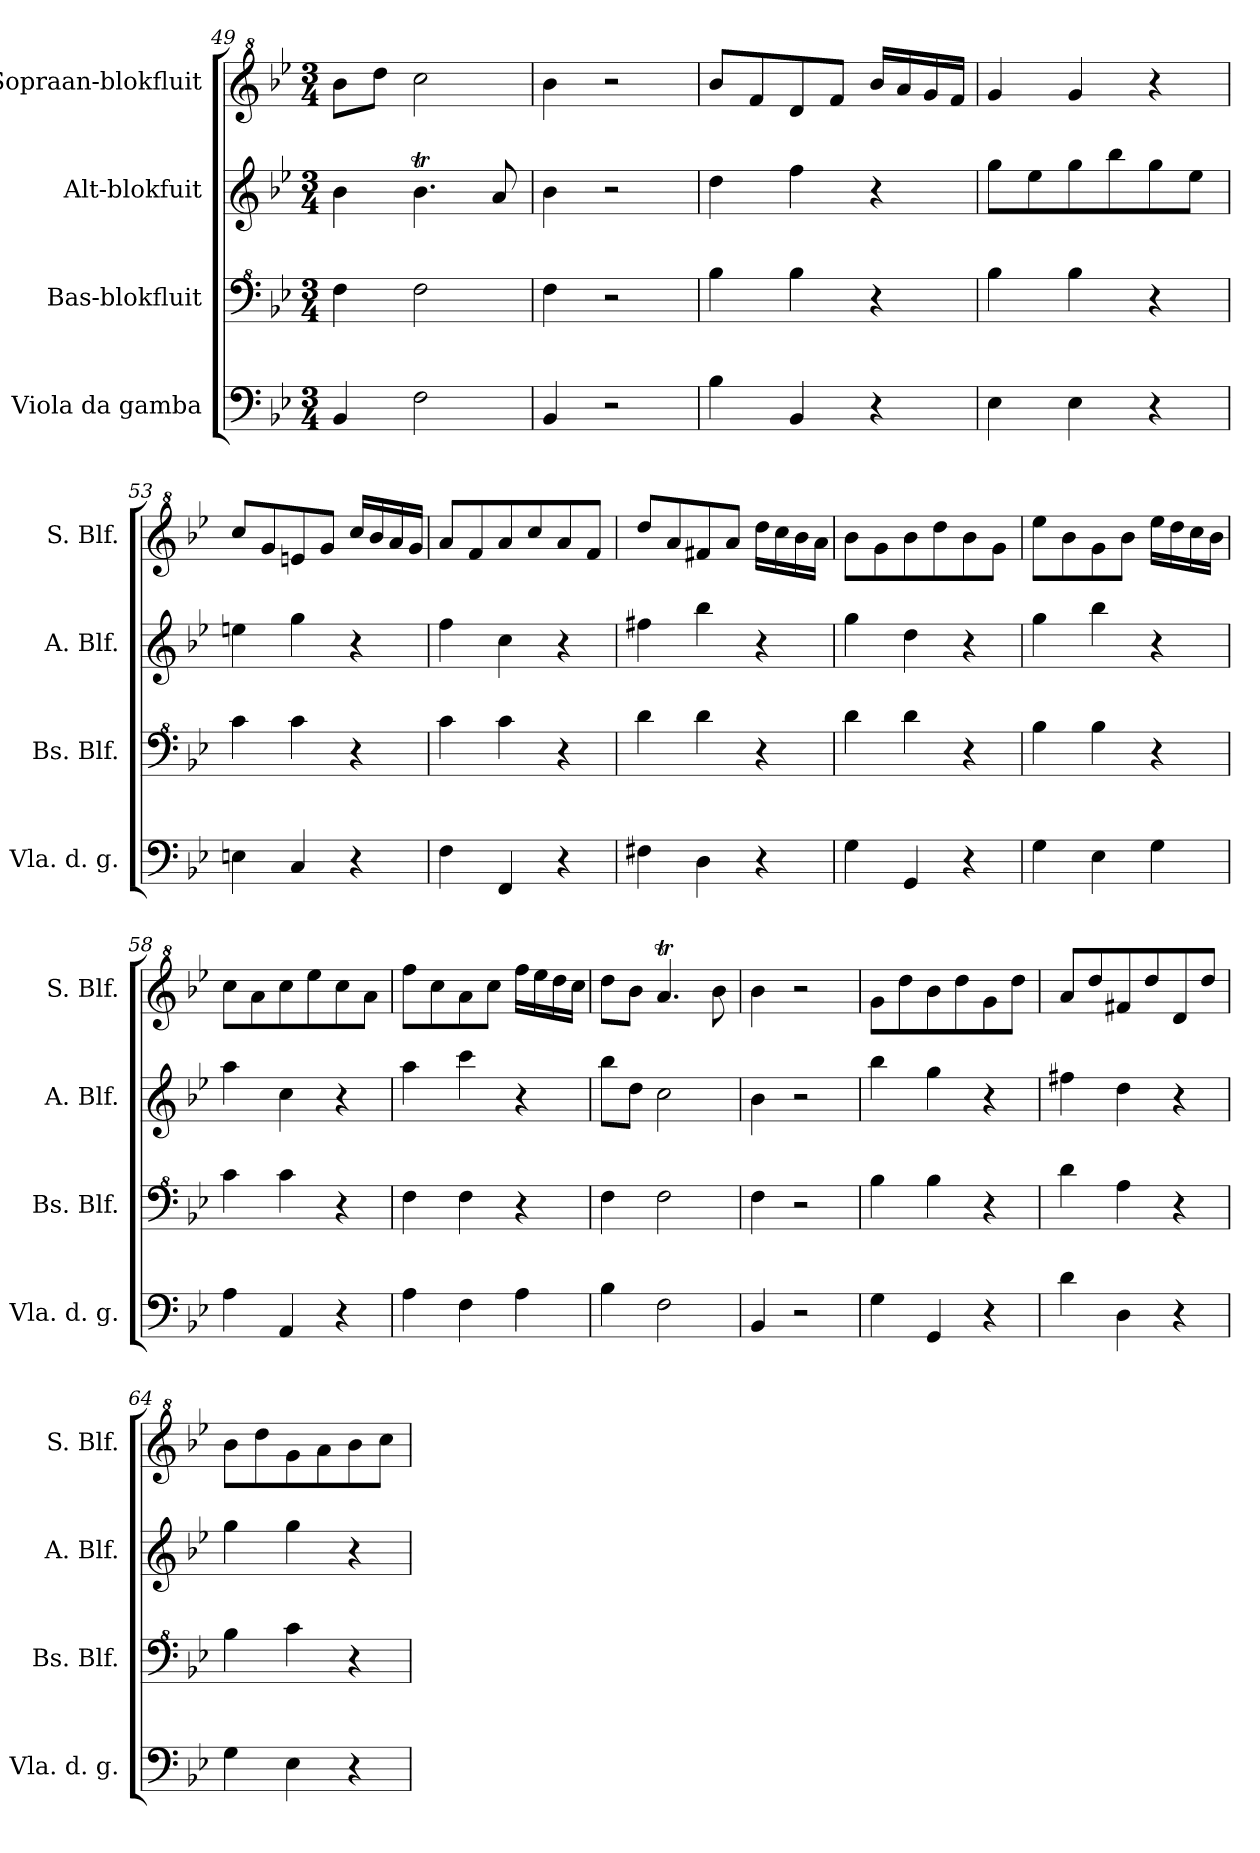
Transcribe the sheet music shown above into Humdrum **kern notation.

**kern	**kern	**kern	**kern
*part4	*part3	*part2	*part1
*staff4	*staff3	*staff2	*staff1
*I"Viola da gamba	*I"Bas-blokfluit	*I"Alt-blokfuit	*I"Sopraan-blokfluit
*I'Vla. d. g.	*I'Bs. Blf.	*I'A. Blf.	*I'S. Blf.
*clefF4	*clefF^4	*clefG2	*clefG^2
*k[b-e-]	*k[b-e-]	*k[b-e-]	*k[b-e-]
*M3/4	*M3/4	*M3/4	*M3/4
=49	=49	=49	=49
4BB-/	4f\	4b-\	8bb-\L
.	.	.	8ddd\J
2F\	2f\	4.b-T\	2ccc\
.	.	8a/	.
=50	=50	=50	=50
4BB-/	4f\	4b-\	4bb-\
2r	2r	2r	2r
=51	=51	=51	=51
4B-\	4b-\	4dd\	8bb-/L
.	.	.	8ff/
4BB-/	4b-\	4ff\	8dd/
.	.	.	8ff/J
4r	4r	4r	16bb-/LL
.	.	.	16aa/
.	.	.	16gg/
.	.	.	16ff/JJ
=52	=52	=52	=52
4E-\	4b-\	8gg\L	4gg/
.	.	8ee-\	.
4E-\	4b-\	8gg\	4gg/
.	.	8bb-\	.
4r	4r	8gg\	4r
.	.	8ee-\J	.
=53	=53	=53	=53
4En\	4cc\	4een\	8ccc/L
.	.	.	8gg/
4C/	4cc\	4gg\	8een/
.	.	.	8gg/J
4r	4r	4r	16ccc/LL
.	.	.	16bb-/
.	.	.	16aa/
.	.	.	16gg/JJ
!!LO:PB:g=z
=54	=54	=54	=54
4F\	4cc\	4ff\	8aa/L
.	.	.	8ff/
4FF/	4cc\	4cc\	8aa/
.	.	.	8ccc/
4r	4r	4r	8aa/
.	.	.	8ff/J
=55	=55	=55	=55
4F#X\	4dd\	4ff#X\	8ddd/L
.	.	.	8aa/
4D\	4dd\	4bb-\	8ff#X/
.	.	.	8aa/J
4r	4r	4r	16ddd\LL
.	.	.	16ccc\
.	.	.	16bb-\
.	.	.	16aa\JJ
=56	=56	=56	=56
4G\	4dd\	4gg\	8bb-\L
.	.	.	8gg\
4GG/	4dd\	4dd\	8bb-\
.	.	.	8ddd\
4r	4r	4r	8bb-\
.	.	.	8gg\J
=57	=57	=57	=57
4G\	4b-\	4gg\	8eee-\L
.	.	.	8bb-\
4E-\	4b-\	4bb-\	8gg\
.	.	.	8bb-\J
4G\	4r	4r	16eee-\LL
.	.	.	16ddd\
.	.	.	16ccc\
.	.	.	16bb-\JJ
=58	=58	=58	=58
4A\	4cc\	4aa\	8ccc\L
.	.	.	8aa\
4AA/	4cc\	4cc\	8ccc\
.	.	.	8eee-\
4r	4r	4r	8ccc\
.	.	.	8aa\J
!!LO:LB:g=z
=59	=59	=59	=59
4A\	4f\	4aa\	8fff\L
.	.	.	8ccc\
4F\	4f\	4ccc\	8aa\
.	.	.	8ccc\J
4A\	4r	4r	16fff\LL
.	.	.	16eee-\
.	.	.	16ddd\
.	.	.	16ccc\JJ
=60	=60	=60	=60
4B-\	4f\	8bb-\L	8ddd\L
.	.	8dd\J	8bb-\J
2F\	2f\	2cc\	4.aat/
.	.	.	8bb-\
=61	=61	=61	=61
4BB-/	4f\	4b-\	4bb-\
2r	2r	2r	2r
=62	=62	=62	=62
4G\	4b-\	4bb-\	8gg\L
.	.	.	8ddd\
4GG/	4b-\	4gg\	8bb-\
.	.	.	8ddd\
4r	4r	4r	8gg\
.	.	.	8ddd\J
=63	=63	=63	=63
4d\	4dd\	4ff#X\	8aa/L
.	.	.	8ddd/
4D\	4a\	4dd\	8ff#X/
.	.	.	8ddd/
4r	4r	4r	8dd/
.	.	.	8ddd/J
=64	=64	=64	=64
4G\	4b-\	4gg\	8bb-\L
.	.	.	8ddd\
4E-\	4cc\	4gg\	8gg\
.	.	.	8aa\
4r	4r	4r	8bb-\
.	.	.	8ccc\J
=	=	=	=
*-	*-	*-	*-
